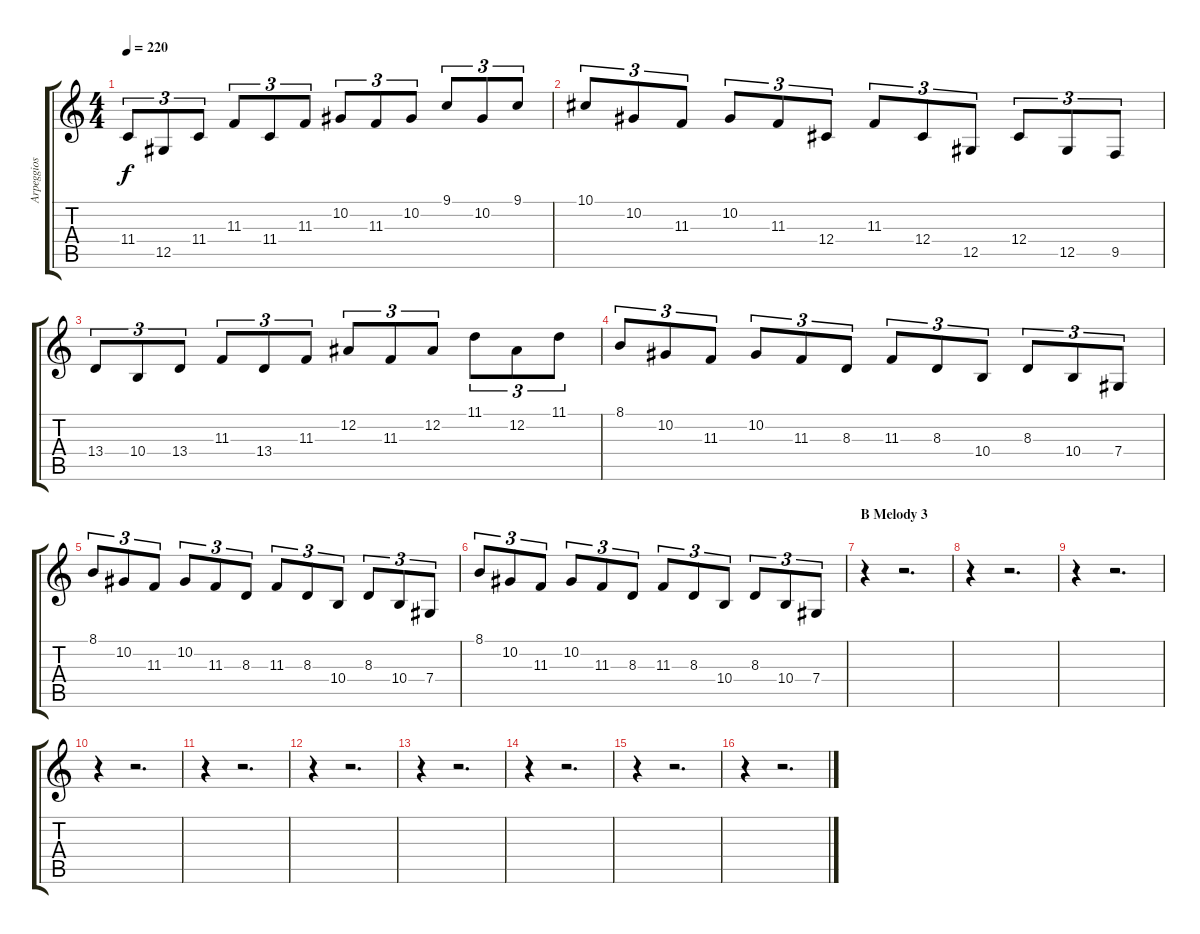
\track ("Arpeggios" "Arpeggios") {instrument lead3calliope}
\staff {score tabs}
\tuning (Eb4 Bb3 Gb3 Db3 Ab2 Eb2) {hide}
\ts (4 4)
\tempo 220
\clef g2
\ks c
11.4.8{tu (3 2) dy f} 12.5.8{tu (3 2)} 11.4.8{tu (3 2)} 11.3.8{tu (3 2)} 11.4.8{tu (3 2)} 11.3.8{tu (3 2)} 10.2.8{tu (3 2)} 11.3.8{tu (3 2)} 10.2.8{tu (3 2)} 9.1.8{tu (3 2)} 10.2.8{tu (3 2)} 9.1.8{tu (3 2)} |
10.1.8{tu (3 2)} 10.2.8{tu (3 2)} 11.3.8{tu (3 2)} 10.2.8{tu (3 2)} 11.3.8{tu (3 2)} 12.4.8{tu (3 2)} 11.3.8{tu (3 2)} 12.4.8{tu (3 2)} 12.5.8{tu (3 2)} 12.4.8{tu (3 2)} 12.5.8{tu (3 2)} 9.5.8{tu (3 2)} |
13.4.8{tu (3 2)} 10.4.8{tu (3 2)} 13.4.8{tu (3 2)} 11.3.8{tu (3 2)} 13.4.8{tu (3 2)} 11.3.8{tu (3 2)} 12.2.8{tu (3 2)} 11.3.8{tu (3 2)} 12.2.8{tu (3 2)} 11.1.8{tu (3 2)} 12.2.8{tu (3 2)} 11.1.8{tu (3 2)} |
8.1.8{tu (3 2)} 10.2.8{tu (3 2)} 11.3.8{tu (3 2)} 10.2.8{tu (3 2)} 11.3.8{tu (3 2)} 8.3.8{tu (3 2)} 11.3.8{tu (3 2)} 8.3.8{tu (3 2)} 10.4.8{tu (3 2)} 8.3.8{tu (3 2)} 10.4.8{tu (3 2)} 7.4.8{tu (3 2)} |
8.1.8{tu (3 2)} 10.2.8{tu (3 2)} 11.3.8{tu (3 2)} 10.2.8{tu (3 2)} 11.3.8{tu (3 2)} 8.3.8{tu (3 2)} 11.3.8{tu (3 2)} 8.3.8{tu (3 2)} 10.4.8{tu (3 2)} 8.3.8{tu (3 2)} 10.4.8{tu (3 2)} 7.4.8{tu (3 2)} |
8.1.8{tu (3 2)} 10.2.8{tu (3 2)} 11.3.8{tu (3 2)} 10.2.8{tu (3 2)} 11.3.8{tu (3 2)} 8.3.8{tu (3 2)} 11.3.8{tu (3 2)} 8.3.8{tu (3 2)} 10.4.8{tu (3 2)} 8.3.8{tu (3 2)} 10.4.8{tu (3 2)} 7.4.8{tu (3 2)} |
\section ("" "B Melody 3")
r.4 r.2{d} |
r.4 r.2{d} |
r.4 r.2{d} |
r.4 r.2{d} |
r.4 r.2{d} |
r.4 r.2{d} |
r.4 r.2{d} |
r.4 r.2{d} |
r.4 r.2{d} |
r.4 r.2{d}
